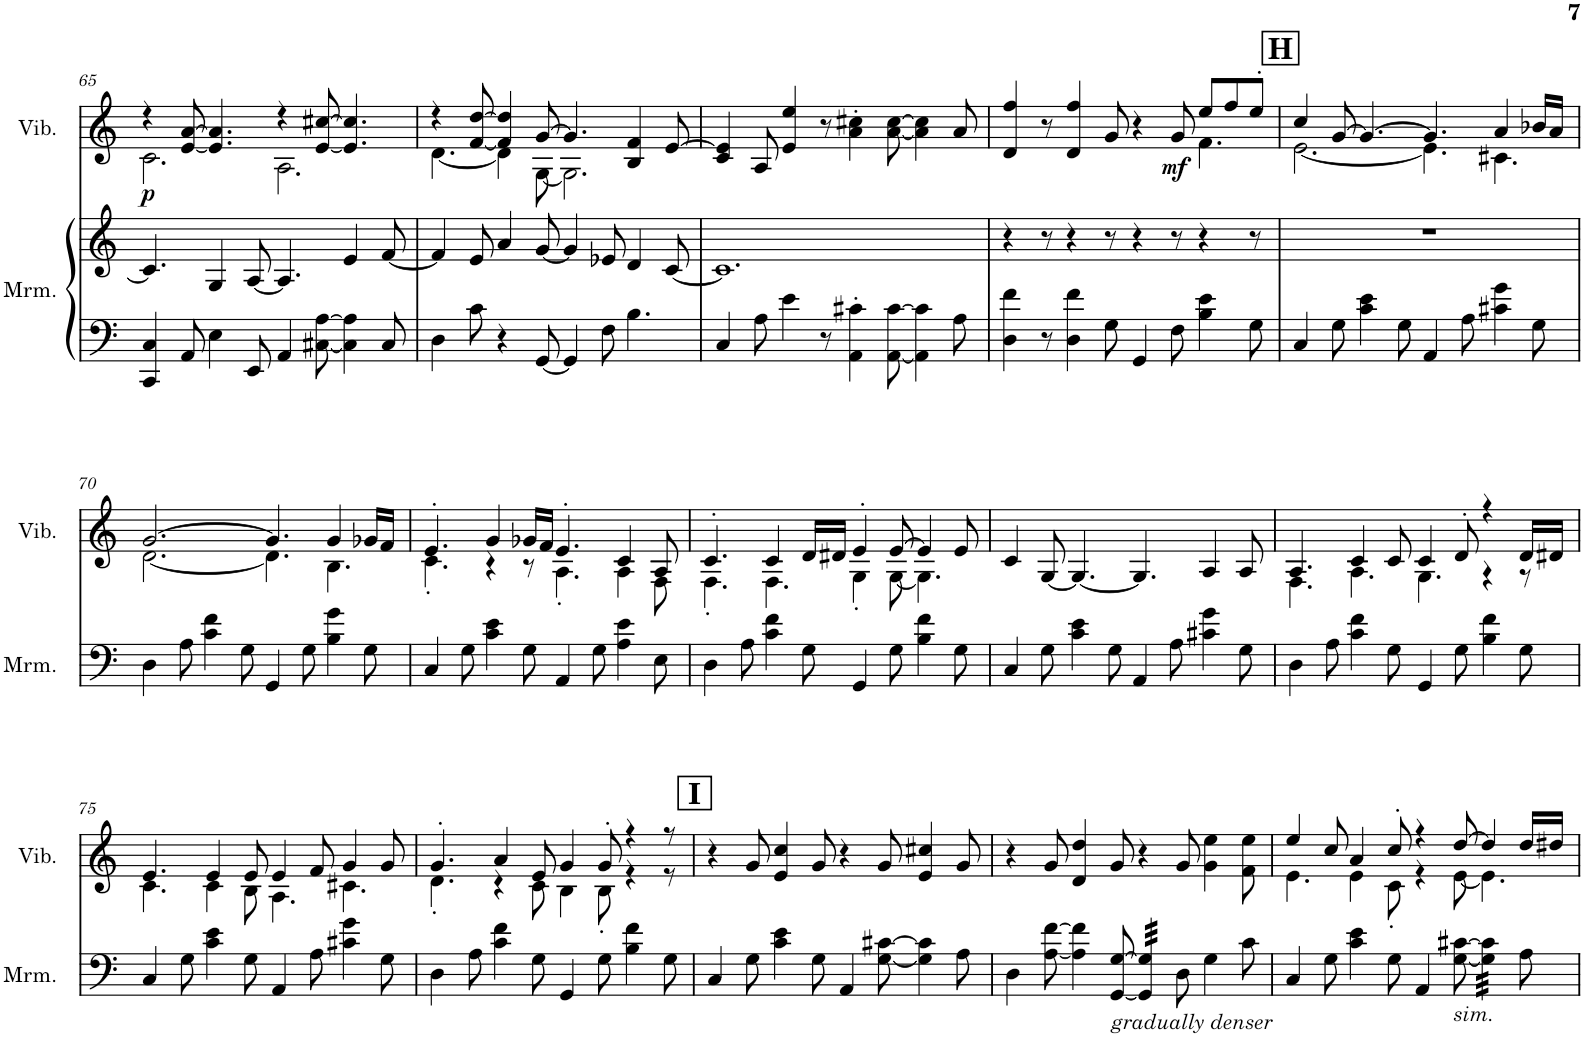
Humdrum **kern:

**kern	**kern	**kern	**dynam
*part2	*part2	*part1	*part1
*staff3	*staff2	*staff1	*staff1
*I"Marimba	*	*I"Vibraphone	*
*I'Mrm.	*	*I'Vib.	*
!!LO:PB:g=z
*clefF4	*clefG2	*clefG2	*
*k[]	*k[]	*k[]	*
*M12/8	*M12/8	*M12/8	*
=65	=65	=65	=65
*	*	*^	*
!	!	!	!	!LO:DY:b
4CC/ 4C/	4.c/]	4r	2.c\	p
8AA/	.	[<8e/ [8a/	.	.
4E\	4G/	4.e/] 4.a/]	.	.
8EE/	[8A/	.	.	.
4AA/	4.A/]	4r	2.A\	.
[8C#X\ [8A\	.	[<8e/ [8cc#X/	.	.
4C#\] 4A\]	4e/	4.e/] 4.cc#/]	.	.
8C#/	[8f/	.	.	.
=66	=66	=66	=66	=66
4D\	4f/]	4r	[4.d\	.
8c\	8e/	[<8f/ [8dd/	.	.
4r	4a/	4f/] 4dd/]	4d\]	.
[8GG/	[8g/	[8g/	[8G\	.
4GG/]	4g/]	4.g/]	2.G\]	.
8F\	8e-X/	.	.	.
4.B\	4d/	4B/ 4f/	.	.
.	[8c/	[8e/	.	.
*	*	*v	*v	*
=67	=67	=67	=67
4C/	1.c]	4c/ 4e/]	.
8A\	.	8A/	.
4e\	.	4e/ 4ee/	.
8r	.	8r	.
4AA\' 4c#X\'	.	4a\' 4cc#X\'	.
[8AA\ [8c#\	.	[8a\ [8cc#\	.
4AA\] 4c#\]	.	4a\] 4cc#\]	.
8A\	.	8a/	.
=68	=68	=68	=68
*	*	*^	*
4D\ 4f\	4r	4d/ 4ff/	8ryy	.
*	*	*v	*v	*
8r	8r	8r	.
4D\ 4f\	4r	4d/ 4ff/	.
8G\	8r	8g/	.
4GG/	4r	4r	.
!	!	!	!LO:DY:b
8F\	8r	8g/	mf
*	*	*^	*
4B\ 4e\	4r	8ee/L	4.f\	.
.	.	8ff/	.	.
8G\	8r	8ee'/J	.	.
=69	=69	=69	=69	=69
4C/	1.r	4cc/	[2.e\	.
8G\	.	[8g/	.	.
4c\ 4e\	.	4.g/_	.	.
8G\	.	.	.	.
4AA/	.	4.g/]	4.e\]	.
8A\	.	.	.	.
4c#X\ 4g\	.	4a/	4.c#X\	.
8G\	.	16b-X/LL	.	.
.	.	16a/JJ	.	.
!!LO:LB:g=z	!!
=70	=70	=70	=70	=70
4D\	1.r	[2.g/	[2.d\	.
8A\	.	.	.	.
4c\ 4f\	.	.	.	.
8G\	.	.	.	.
4GG/	.	4.g/]	4.d\]	.
8G\	.	.	.	.
4B\ 4g\	.	4g/	4.B\	.
8G\	.	16g-X/LL	.	.
.	.	16f/JJ	.	.
=71	=71	=71	=71	=71
4C/	1.r	4.e'/	4.c'\	.
8G\	.	.	.	.
4c\ 4e\	.	4g/	4r	.
8G\	.	16g-X/LL	8r	.
.	.	16f/JJ	.	.
4AA/	.	4.e'/	4.A'\	.
8G\	.	.	.	.
4A\ 4e\	.	4c/	4A\	.
8E\	.	8A/	8F\	.
=72	=72	=72	=72	=72
4D\	1.r	4.c'/	4.F'\	.
8A\	.	.	.	.
4c\ 4f\	.	4c/	4.F\	.
8G\	.	16d/LL	.	.
.	.	16d#X/JJ	.	.
4GG/	.	4e'/	4G'\	.
8G\	.	[8e/	[8G\	.
4B\ 4f\	.	4e/]	4.G\]	.
8G\	.	8e/	.	.
*	*	*v	*v	*
=73	=73	=73	=73
4C/	1.r	4c/	.
8G\	.	[8G/	.
4c\ 4e\	.	4.G/_	.
8G\	.	.	.
4AA/	.	4.G/]	.
8A\	.	.	.
4c#X\ 4g\	.	4A/	.
8G\	.	8A/	.
=74	=74	=74	=74
*	*	*^	*
4D\	1.r	4.A/	4.F\	.
8A\	.	.	.	.
4c\ 4f\	.	4c/	4.A\	.
8G\	.	8c/	.	.
4GG/	.	4c/	4.G\	.
8G\	.	8d'/	.	.
4B\ 4f\	.	4r	4r	.
8G\	.	16d/LL	8r	.
.	.	16d#X/JJ	.	.
!!LO:LB:g=z	!!
=75	=75	=75	=75	=75
4C/	1.r	4.e/	4.c\	.
8G\	.	.	.	.
4c\ 4e\	.	4e/	4c\	.
8G\	.	8e/	8B\	.
4AA/	.	4e/	4.A\	.
8A\	.	8f/	.	.
4c#X\ 4g\	.	4g/	4.c#X\	.
8G\	.	8g/	.	.
=76	=76	=76	=76	=76
4D\	1.r	4.g'/	4.d'\	.
8A\	.	.	.	.
4c\ 4f\	.	4a/	4r	.
8G\	.	8e/	8c\	.
4GG/	.	4g/	4B\	.
8G\	.	8g'/	8B'\	.
4B\ 4f\	.	4r	4r	.
8G\	.	8r	8r	.
*	*	*v	*v	*
=77	=77	=77	=77
4C/	1.r	4r	.
8G\	.	8g/	.
4c\ 4e\	.	4e/ 4cc/	.
8G\	.	8g/	.
4AA/	.	4r	.
[8G\ [8c#X\	.	8g/	.
4G\] 4c#\]	.	4e/ 4cc#X/	.
8A\	.	8g/	.
=78	=78	=78	=78
4D\	1.r	4r	.
[8A\ [8f\	.	8g/	.
4A\] 4f\]	.	4d/ 4dd/	.
!LO:TX:b:i:t=gradually denser	!	!	!
[8GG/ [8G/	.	8g/	.
*tremolo	*	*	*
32GG/] 32G/]LLL	.	4r	.
32GG/ 32G/	.	.	.
32GG/ 32G/	.	.	.
32GG/ 32G/	.	.	.
32GG/ 32G/	.	.	.
32GG/ 32G/	.	.	.
32GG/ 32G/	.	.	.
32GG/ 32G/JJJ	.	.	.
*Xtremolo	*	*	*
8D\	.	8g/	.
4G\	.	4g\ 4ee\	.
8c\	.	8f\ 8ee\	.
=79	=79	=79	=79
*	*	*^	*
4C/	1.r	4ee/	4.e\	.
8G\	.	8cc/	.	.
4c\ 4e\	.	4a/	4e\	.
8G\	.	8cc'/	8c'\	.
4AA/	.	4r	4r	.
!LO:TX:b:i:t=sim.	!	!	!	!
[8G\ [8c#X\	.	[8dd/	[8e\	.
*tremolo	*	*	*	*
32G\] 32c#\]LLL	.	4dd/]	4.e\]	.
32G\ 32c#\	.	.	.	.
32G\ 32c#\	.	.	.	.
32G\ 32c#\	.	.	.	.
32G\ 32c#\	.	.	.	.
32G\ 32c#\	.	.	.	.
32G\ 32c#\	.	.	.	.
32G\ 32c#\JJJ	.	.	.	.
*Xtremolo	*	*	*	*
8A\	.	16dd/LL	.	.
.	.	16dd#X/JJ	.	.
*	*	*v	*v	*
=	=	=	=
*-	*-	*-	*-
